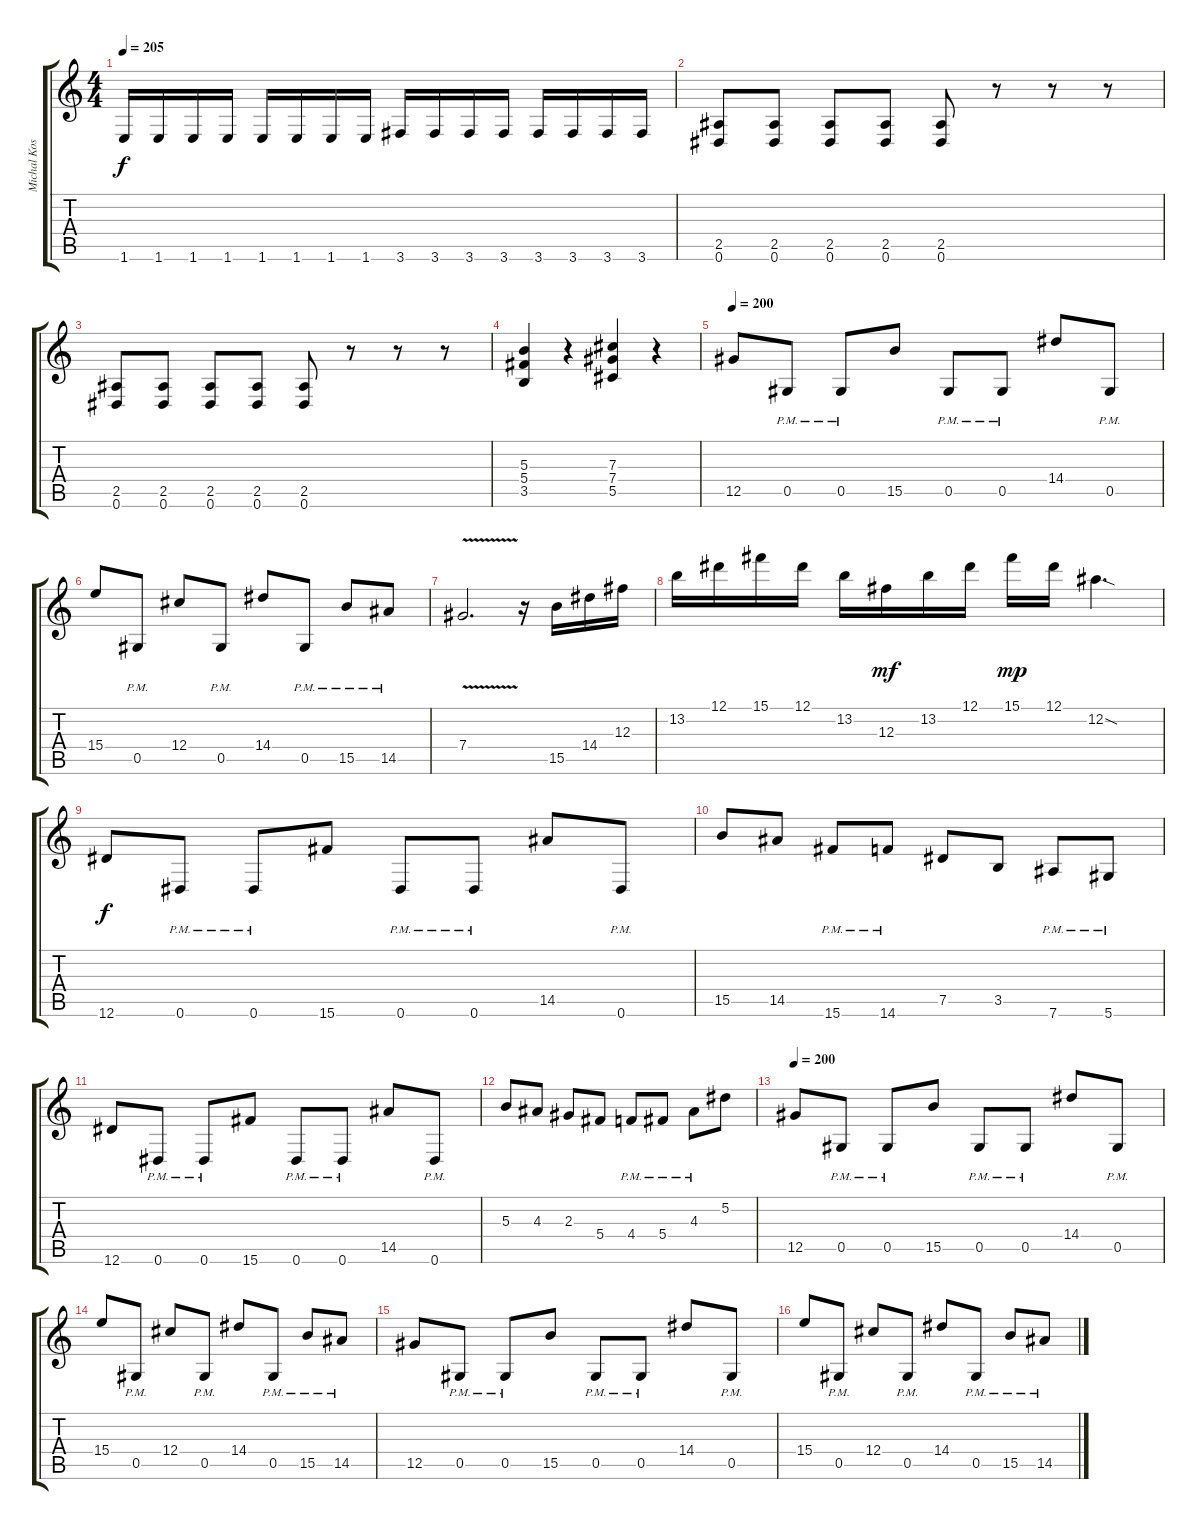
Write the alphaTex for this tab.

\track ("Michal Kostrzynski" "Michal Kos") {instrument distortionguitar}
\staff {score tabs}
\tuning (Eb4 Bb3 Gb3 Db3 Ab2 Eb2) {hide}
\ts (4 4)
\tempo 205
\clef g2
\ks c
1.6.16{dy f} 1.6.16 1.6.16 1.6.16 1.6.16 1.6.16 1.6.16 1.6.16 3.6.16 3.6.16 3.6.16 3.6.16 3.6.16 3.6.16 3.6.16 3.6.16 |
(2.5 0.6).8 (2.5 0.6).8 (2.5 0.6).8 (2.5 0.6).8 (2.5 0.6).8 r.8 r.8 r.8 |
(2.5 0.6).8 (2.5 0.6).8 (2.5 0.6).8 (2.5 0.6).8 (2.5 0.6).8 r.8 r.8 r.8 |
(5.3 5.4 3.5).4 r.4 (7.3 7.4 5.5).4 r.4 |
\tempo 200
12.5.8 0.5{pm}.8 0.5{pm}.8 15.5.8 0.5{pm}.8 0.5{pm}.8 14.4.8 0.5{pm}.8 |
15.4.8 0.5{pm}.8 12.4.8 0.5{pm}.8 14.4.8 0.5{pm}.8 15.5{pm}.8 14.5{pm}.8 |
7.4{v}.2{d} r.16 15.5.16 14.4.16 12.3.16 |
13.2.16 12.1.16 15.1.16 12.1.16 13.2.16 12.3.16{dy mf} 13.2.16 12.1.16 15.1.16{dy mp} 12.1.16 12.2{sod}.4{d} |
12.6.8{dy f} 0.6{pm}.8 0.6{pm}.8 15.6.8 0.6{pm}.8 0.6{pm}.8 14.5.8 0.6{pm}.8 |
15.5.8 14.5.8 15.6{pm}.8 14.6{pm}.8 7.5.8 3.5.8 7.6{pm}.8 5.6{pm}.8 |
12.6.8 0.6{pm}.8 0.6{pm}.8 15.6.8 0.6{pm}.8 0.6{pm}.8 14.5.8 0.6{pm}.8 |
5.3.8 4.3.8 2.3.8 5.4.8 4.4{pm}.8 5.4{pm}.8 4.3{pm}.8 5.2.8 |
\tempo 200
12.5.8 0.5{pm}.8 0.5{pm}.8 15.5.8 0.5{pm}.8 0.5{pm}.8 14.4.8 0.5{pm}.8 |
15.4.8 0.5{pm}.8 12.4.8 0.5{pm}.8 14.4.8 0.5{pm}.8 15.5{pm}.8 14.5{pm}.8 |
12.5.8 0.5{pm}.8 0.5{pm}.8 15.5.8 0.5{pm}.8 0.5{pm}.8 14.4.8 0.5{pm}.8 |
15.4.8 0.5{pm}.8 12.4.8 0.5{pm}.8 14.4.8 0.5{pm}.8 15.5{pm}.8 14.5{pm}.8
